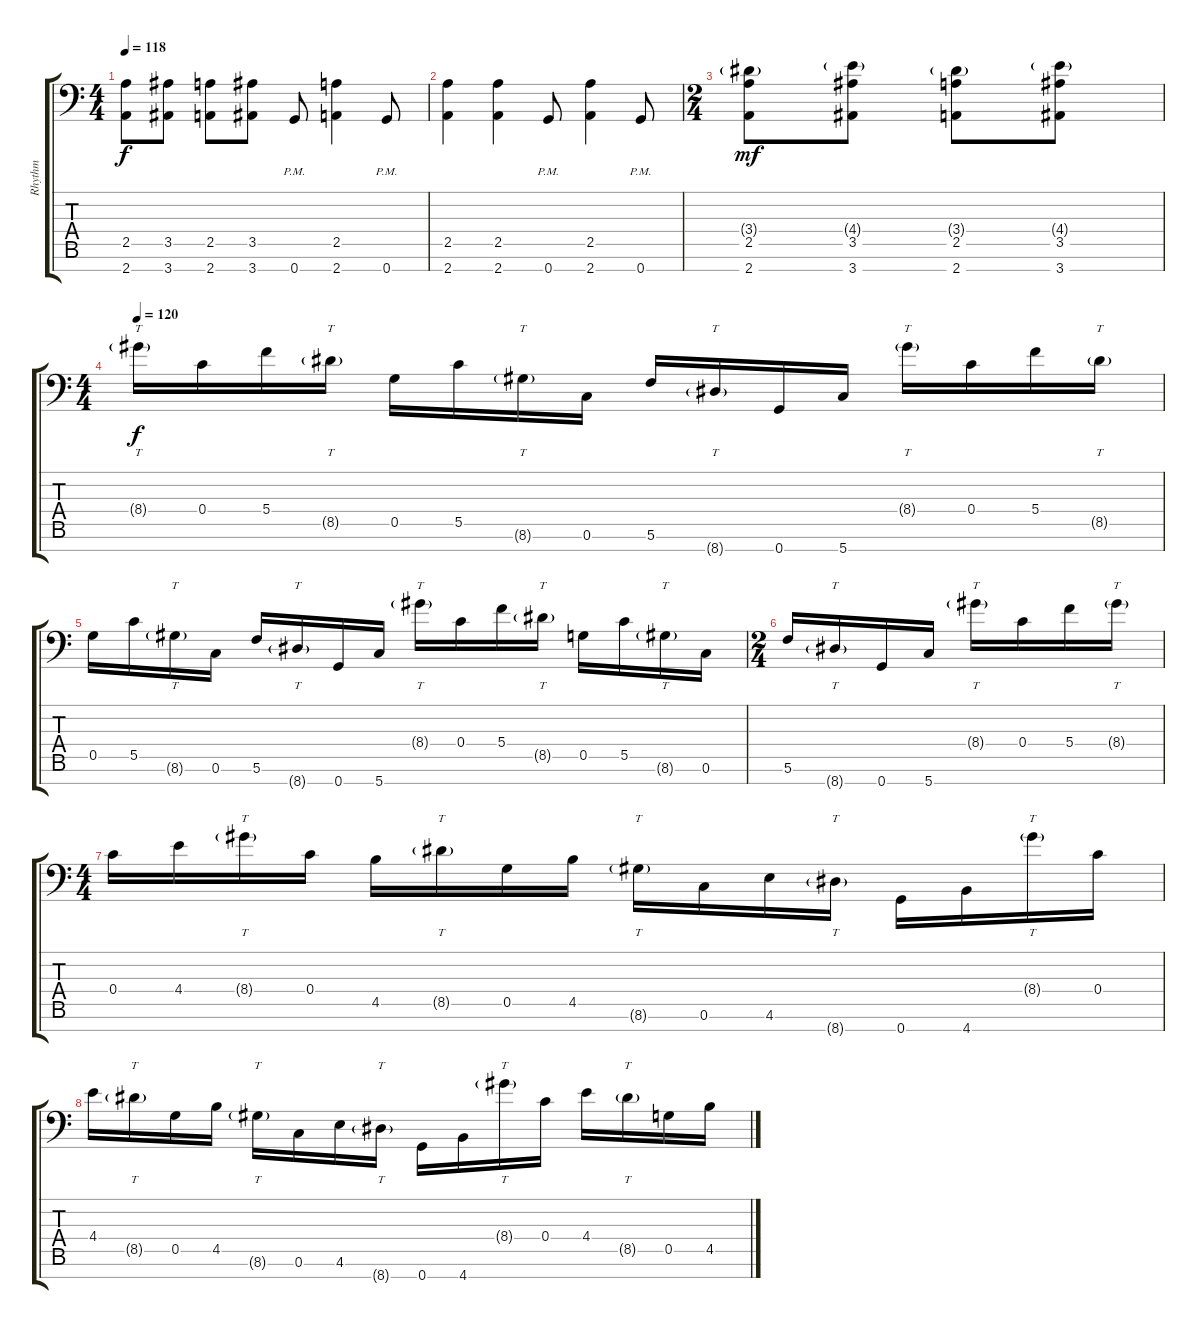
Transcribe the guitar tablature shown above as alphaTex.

\track ("Rhythm" "Rhythm") {instrument distortionguitar}
\staff {score tabs}
\tuning (E4 C4 G3 C3 G2 C2 G1) {hide}
\ts (4 4)
\tempo 118
\clef f4
\ks c
(2.5 2.7).8{dy f} (3.5 3.7).8 (2.5 2.7).8 (3.5 3.7).8 0.7{pm}.8 (2.5 2.7).4 0.7{pm}.8 |
(2.5 2.7).4 (2.5 2.7).4 0.7{pm}.8 (2.5 2.7).4 0.7{pm}.8 |
\ts (2 4)
(3.4{g} 2.5 2.7).8{dy mf} (4.4{g} 3.5 3.7).8 (3.4{g} 2.5 2.7).8 (4.4{g} 3.5 3.7).8 |
\ts (4 4)
\tempo 120
8.4{g}.16{tt dy f} 0.4.16 5.4.16 8.5{g}.16{tt} 0.5.16 5.5.16 8.6{g}.16{tt} 0.6.16 5.6.16 8.7{g}.16{tt} 0.7.16 5.7.16 8.4{g}.16{tt} 0.4.16 5.4.16 8.5{g}.16{tt} |
0.5.16 5.5.16 8.6{g}.16{tt} 0.6.16 5.6.16 8.7{g}.16{tt} 0.7.16 5.7.16 8.4{g}.16{tt} 0.4.16 5.4.16 8.5{g}.16{tt} 0.5.16 5.5.16 8.6{g}.16{tt} 0.6.16 |
\ts (2 4)
5.6.16 8.7{g}.16{tt} 0.7.16 5.7.16 8.4{g}.16{tt} 0.4.16 5.4.16 8.4{g}.16{tt} |
\ts (4 4)
0.4.16 4.4.16 8.4{g}.16{tt} 0.4.16 4.5.16 8.5{g}.16{tt} 0.5.16 4.5.16 8.6{g}.16{tt} 0.6.16 4.6.16 8.7{g}.16{tt} 0.7.16 4.7.16 8.4{g}.16{tt} 0.4.16 |
4.4.16 8.5{g}.16{tt} 0.5.16 4.5.16 8.6{g}.16{tt} 0.6.16 4.6.16 8.7{g}.16{tt} 0.7.16 4.7.16 8.4{g}.16{tt} 0.4.16 4.4.16 8.5{g}.16{tt} 0.5.16 4.5.16
